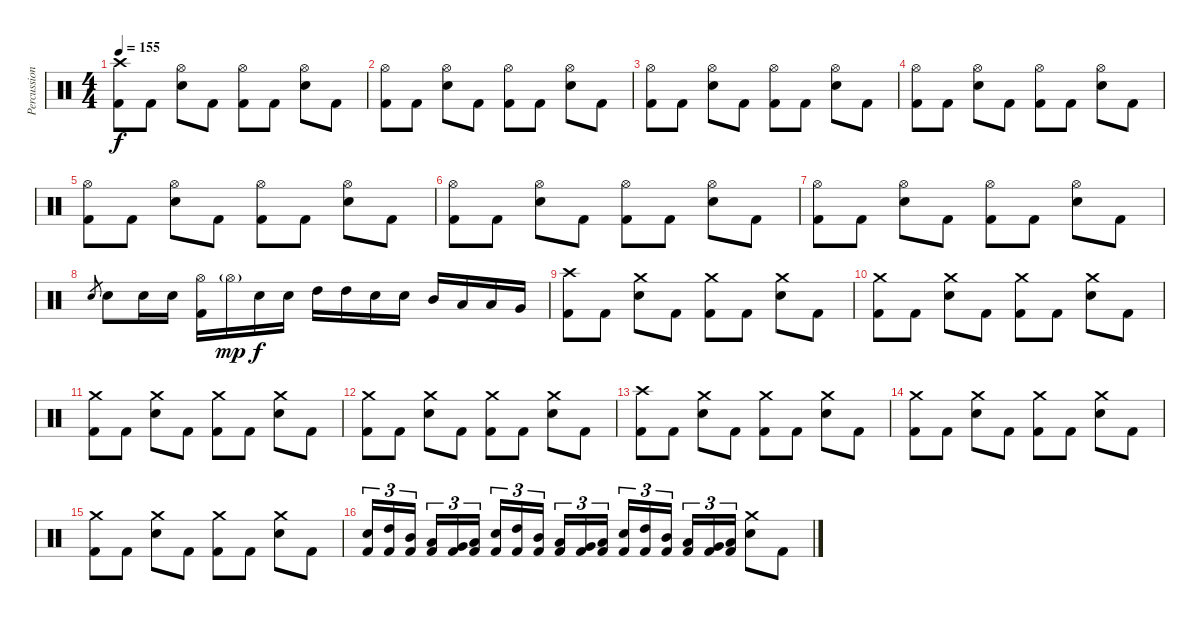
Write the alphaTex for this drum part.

\track ("Percussion" "Percussion") {instrument percussion}
\staff {score}
\articulation defaults
\ts (4 4)
\tempo 155
\clef neutral
\ks c
("Crash high (hit)" "Kick (hit) 2").8{dy f} "Kick (hit) 2".8 ("Hi-Hat (open)" "Electric Snare (hit)").8 "Kick (hit) 2".8 ("Hi-Hat (open)" "Kick (hit) 2").8 "Kick (hit) 2".8 ("Hi-Hat (open)" "Electric Snare (hit)").8 "Kick (hit) 2".8 |
("Hi-Hat (open)" "Kick (hit) 2").8 "Kick (hit) 2".8 ("Hi-Hat (open)" "Electric Snare (hit)").8 "Kick (hit) 2".8 ("Hi-Hat (open)" "Kick (hit) 2").8 "Kick (hit) 2".8 ("Hi-Hat (open)" "Electric Snare (hit)").8 "Kick (hit) 2".8 |
("Hi-Hat (open)" "Kick (hit) 2").8 "Kick (hit) 2".8 ("Hi-Hat (open)" "Electric Snare (hit)").8 "Kick (hit) 2".8 ("Hi-Hat (open)" "Kick (hit) 2").8 "Kick (hit) 2".8 ("Hi-Hat (open)" "Electric Snare (hit)").8 "Kick (hit) 2".8 |
("Hi-Hat (open)" "Kick (hit) 2").8 "Kick (hit) 2".8 ("Hi-Hat (open)" "Electric Snare (hit)").8 "Kick (hit) 2".8 ("Hi-Hat (open)" "Kick (hit) 2").8 "Kick (hit) 2".8 ("Hi-Hat (open)" "Electric Snare (hit)").8 "Kick (hit) 2".8 |
("Hi-Hat (open)" "Kick (hit) 2").8 "Kick (hit) 2".8 ("Hi-Hat (open)" "Electric Snare (hit)").8 "Kick (hit) 2".8 ("Hi-Hat (open)" "Kick (hit) 2").8 "Kick (hit) 2".8 ("Hi-Hat (open)" "Electric Snare (hit)").8 "Kick (hit) 2".8 |
("Hi-Hat (open)" "Kick (hit) 2").8 "Kick (hit) 2".8 ("Hi-Hat (open)" "Electric Snare (hit)").8 "Kick (hit) 2".8 ("Hi-Hat (open)" "Kick (hit) 2").8 "Kick (hit) 2".8 ("Hi-Hat (open)" "Electric Snare (hit)").8 "Kick (hit) 2".8 |
("Hi-Hat (open)" "Kick (hit) 2").8 "Kick (hit) 2".8 ("Hi-Hat (open)" "Electric Snare (hit)").8 "Kick (hit) 2".8 ("Hi-Hat (open)" "Kick (hit) 2").8 "Kick (hit) 2".8 ("Hi-Hat (open)" "Electric Snare (hit)").8 "Kick (hit) 2".8 |
"Electric Snare (hit)".8{gr} "Electric Snare (hit)".8 "Electric Snare (hit)".16 "Electric Snare (hit)".16 ("Hi-Hat (open)" "Kick (hit) 2").16 "Hi-Hat (open)"{g}.16{dy mp} "Electric Snare (hit)".16{dy f} "Electric Snare (hit)".16 "High Tom (hit)".16 "High Tom (hit)".16 "Electric Snare (hit)".16 "Electric Snare (hit)".16 "Mid Tom (hit)".16 "Low Tom (hit)".16 "Low Tom (hit)".16 "Very Low Tom (hit)".16 |
("Crash high (hit)" "Kick (hit) 2").8 "Kick (hit) 2".8 ("Crash medium (hit)" "Electric Snare (hit)").8 "Kick (hit) 2".8 ("Crash medium (hit)" "Kick (hit) 2").8 "Kick (hit) 2".8 ("Crash medium (hit)" "Electric Snare (hit)").8 "Kick (hit) 2".8 |
("Crash medium (hit)" "Kick (hit) 2").8 "Kick (hit) 2".8 ("Crash medium (hit)" "Electric Snare (hit)").8 "Kick (hit) 2".8 ("Crash medium (hit)" "Kick (hit) 2").8 "Kick (hit) 2".8 ("Crash medium (hit)" "Electric Snare (hit)").8 "Kick (hit) 2".8 |
("Crash medium (hit)" "Kick (hit) 2").8 "Kick (hit) 2".8 ("Crash medium (hit)" "Electric Snare (hit)").8 "Kick (hit) 2".8 ("Crash medium (hit)" "Kick (hit) 2").8 "Kick (hit) 2".8 ("Crash medium (hit)" "Electric Snare (hit)").8 "Kick (hit) 2".8 |
("Crash medium (hit)" "Kick (hit) 2").8 "Kick (hit) 2".8 ("Crash medium (hit)" "Electric Snare (hit)").8 "Kick (hit) 2".8 ("Crash medium (hit)" "Kick (hit) 2").8 "Kick (hit) 2".8 ("Crash medium (hit)" "Electric Snare (hit)").8 "Kick (hit) 2".8 |
("Crash high (hit)" "Kick (hit) 2").8 "Kick (hit) 2".8 ("Crash medium (hit)" "Electric Snare (hit)").8 "Kick (hit) 2".8 ("Crash medium (hit)" "Kick (hit) 2").8 "Kick (hit) 2".8 ("Crash medium (hit)" "Electric Snare (hit)").8 "Kick (hit) 2".8 |
("Crash medium (hit)" "Kick (hit) 2").8 "Kick (hit) 2".8 ("Crash medium (hit)" "Electric Snare (hit)").8 "Kick (hit) 2".8 ("Crash medium (hit)" "Kick (hit) 2").8 "Kick (hit) 2".8 ("Crash medium (hit)" "Electric Snare (hit)").8 "Kick (hit) 2".8 |
("Crash medium (hit)" "Kick (hit) 2").8 "Kick (hit) 2".8 ("Crash medium (hit)" "Electric Snare (hit)").8 "Kick (hit) 2".8 ("Crash medium (hit)" "Kick (hit) 2").8 "Kick (hit) 2".8 ("Crash medium (hit)" "Electric Snare (hit)").8 "Kick (hit) 2".8 |
("Electric Snare (hit)" "Kick (hit) 2").16{tu (3 2)} ("High Tom (hit)" "Kick (hit) 2").16{tu (3 2)} ("Mid Tom (hit)" "Kick (hit) 2").16{tu (3 2)} ("Low Tom (hit)" "Kick (hit) 2").16{tu (3 2)} ("Very Low Tom (hit)" "Kick (hit) 2").16{tu (3 2)} ("Low Floor Tom (hit)" "Kick (hit) 2").16{tu (3 2)} ("Electric Snare (hit)" "Kick (hit) 2").16{tu (3 2)} ("High Tom (hit)" "Kick (hit) 2").16{tu (3 2)} ("Mid Tom (hit)" "Kick (hit) 2").16{tu (3 2)} ("Low Tom (hit)" "Kick (hit) 2").16{tu (3 2)} ("Very Low Tom (hit)" "Kick (hit) 2").16{tu (3 2)} ("Low Floor Tom (hit)" "Kick (hit) 2").16{tu (3 2)} ("Electric Snare (hit)" "Kick (hit) 2").16{tu (3 2)} ("High Tom (hit)" "Kick (hit) 2").16{tu (3 2)} ("Mid Tom (hit)" "Kick (hit) 2").16{tu (3 2)} ("Low Tom (hit)" "Kick (hit) 2").16{tu (3 2)} ("Very Low Tom (hit)" "Kick (hit) 2").16{tu (3 2)} ("Low Floor Tom (hit)" "Kick (hit) 2").16{tu (3 2)} ("Crash medium (hit)" "Electric Snare (hit)").8 "Kick (hit) 2".8
